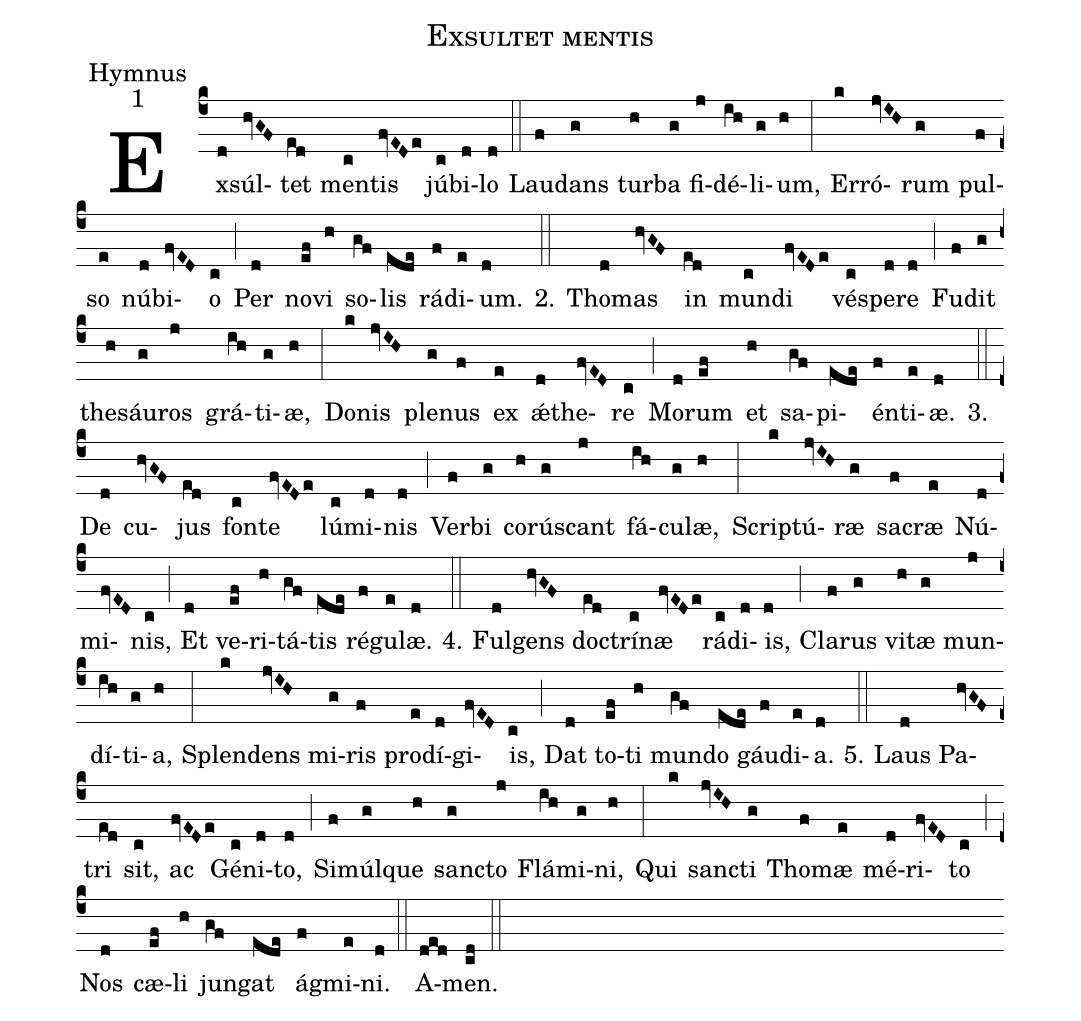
name:Exsultet mentis;
office-part:Hymnus;
mode:1;
%%
(c4) Ex(d)súl(hvGF)tet(ed) men(c)tis(fvEDe) jú(c)bi(d)lo(d) (::)
Lau(f)dans(g) tur(h)ba(g) fi(j)dé(ih)li(g)um,(h) (:)
Er(k)ró(jvIH)rum(g) pul(f)so(e) nú(d)bi(fvED)o(c) (;) Per(d) no(ef)vi(h) so(gf)lis(ede) rá(f)di(e)um.(d) 2.(::) Tho(d)mas(hvGF) in(ed) mun(c)di(fvEDe) vé(c)spe(d)re(d) (;) Fu(f)dit(g) the(h)sáu(g)ros(j) grá(ih)ti(g)æ,(h) (:)
Do(k)nis(jvIH) ple(g)nus(f) ex(e) {<sp>'ae</sp>}(d)the(fvED)re(c) (;) Mo(d)rum(ef) et(h) sa(gf)pi(ede)én(f)ti(e)æ.(d) 3.(::) De(d) cu(hvGF)jus(ed) fon(c)te(fvEDe) lú(c)mi(d)nis(d) (;) Ver(f)bi(g) co(h)rú(g)scant(j) fá(ih)cu(g)læ,(h) (:)
Scrip(k)tú(jvIH)ræ(g) sa(f)cræ(e) Nú(d)mi(fvED)nis,(c) (;) Et(d) ve(ef)ri(h)tá(gf)tis(ede) ré(f)gu(e)læ.(d) 4.(::) Ful(d)gens(hvGF) do(ed)ctrí(c)næ(fvEDe) rá(c)di(d)is,(d) (;) Cla(f)rus(g) vi(h)tæ(g) mun(j)dí(ih)ti(g)a,(h) (:)
Splen(k)dens(jvIH) mi(g)ris(f) pro(e)dí(d)gi(fvED)is,(c) (;) Dat(d) to(ef)ti(h) mun(gf)do(ede) gáu(f)di(e)a.(d) 5.(::) Laus(d) Pa(hvGF)tri(ed) sit,(c) ac(fvEDe) Gé(c)ni(d)to,(d) (;) Si(f)múl(g)que(h) san(g)cto(j) Flá(ih)mi(g)ni,(h) (:)
Qui(k) san(jvIH)cti(g) Tho(f)mæ(e) mé(d)ri(fvED)to(c) (;) Nos(d) cæ(ef)li(h) jun(gf)gat(ede) ág(f)mi(e)ni.(d) (::)
A(ded)men.(cd) (::)
